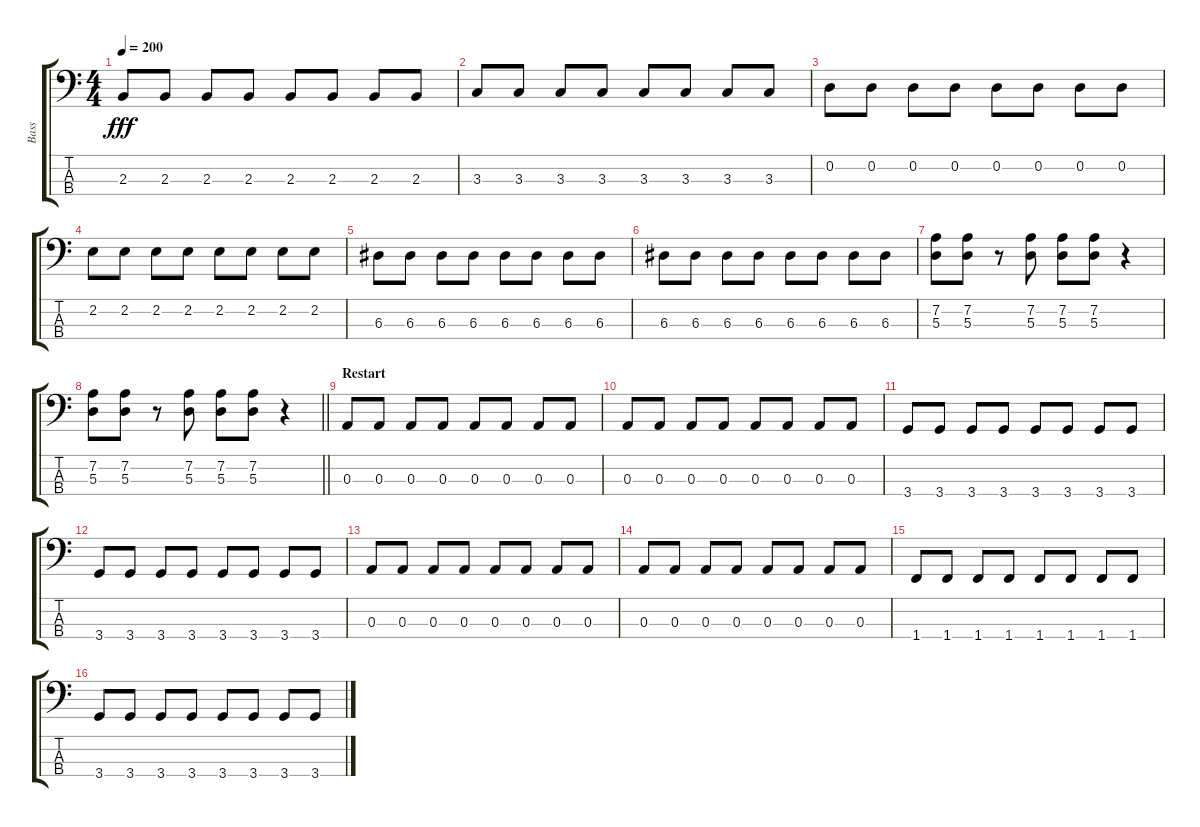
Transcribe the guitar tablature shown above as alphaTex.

\track ("Bass" "Bass") {instrument electricbassfinger}
\staff {score tabs}
\tuning (G2 D2 A1 E1) {hide}
\ts (4 4)
\tempo 200
\clef f4
\ks c
2.3.8{dy fff} 2.3.8 2.3.8 2.3.8 2.3.8 2.3.8 2.3.8 2.3.8 |
3.3.8 3.3.8 3.3.8 3.3.8 3.3.8 3.3.8 3.3.8 3.3.8 |
0.2.8 0.2.8 0.2.8 0.2.8 0.2.8 0.2.8 0.2.8 0.2.8 |
2.2.8 2.2.8 2.2.8 2.2.8 2.2.8 2.2.8 2.2.8 2.2.8 |
6.3.8 6.3.8 6.3.8 6.3.8 6.3.8 6.3.8 6.3.8 6.3.8 |
6.3.8 6.3.8 6.3.8 6.3.8 6.3.8 6.3.8 6.3.8 6.3.8 |
(7.2 5.3).8 (7.2 5.3).8 r.8 (7.2 5.3).8 (7.2 5.3).8 (7.2 5.3).8 r.4 |
\barLineRight lightlight
(7.2 5.3).8 (7.2 5.3).8 r.8 (7.2 5.3).8 (7.2 5.3).8 (7.2 5.3).8 r.4 |
\section ("" "Restart")
0.3.8 0.3.8 0.3.8 0.3.8 0.3.8 0.3.8 0.3.8 0.3.8 |
0.3.8 0.3.8 0.3.8 0.3.8 0.3.8 0.3.8 0.3.8 0.3.8 |
3.4.8 3.4.8 3.4.8 3.4.8 3.4.8 3.4.8 3.4.8 3.4.8 |
3.4.8 3.4.8 3.4.8 3.4.8 3.4.8 3.4.8 3.4.8 3.4.8 |
0.3.8 0.3.8 0.3.8 0.3.8 0.3.8 0.3.8 0.3.8 0.3.8 |
0.3.8 0.3.8 0.3.8 0.3.8 0.3.8 0.3.8 0.3.8 0.3.8 |
1.4.8 1.4.8 1.4.8 1.4.8 1.4.8 1.4.8 1.4.8 1.4.8 |
3.4.8 3.4.8 3.4.8 3.4.8 3.4.8 3.4.8 3.4.8 3.4.8
